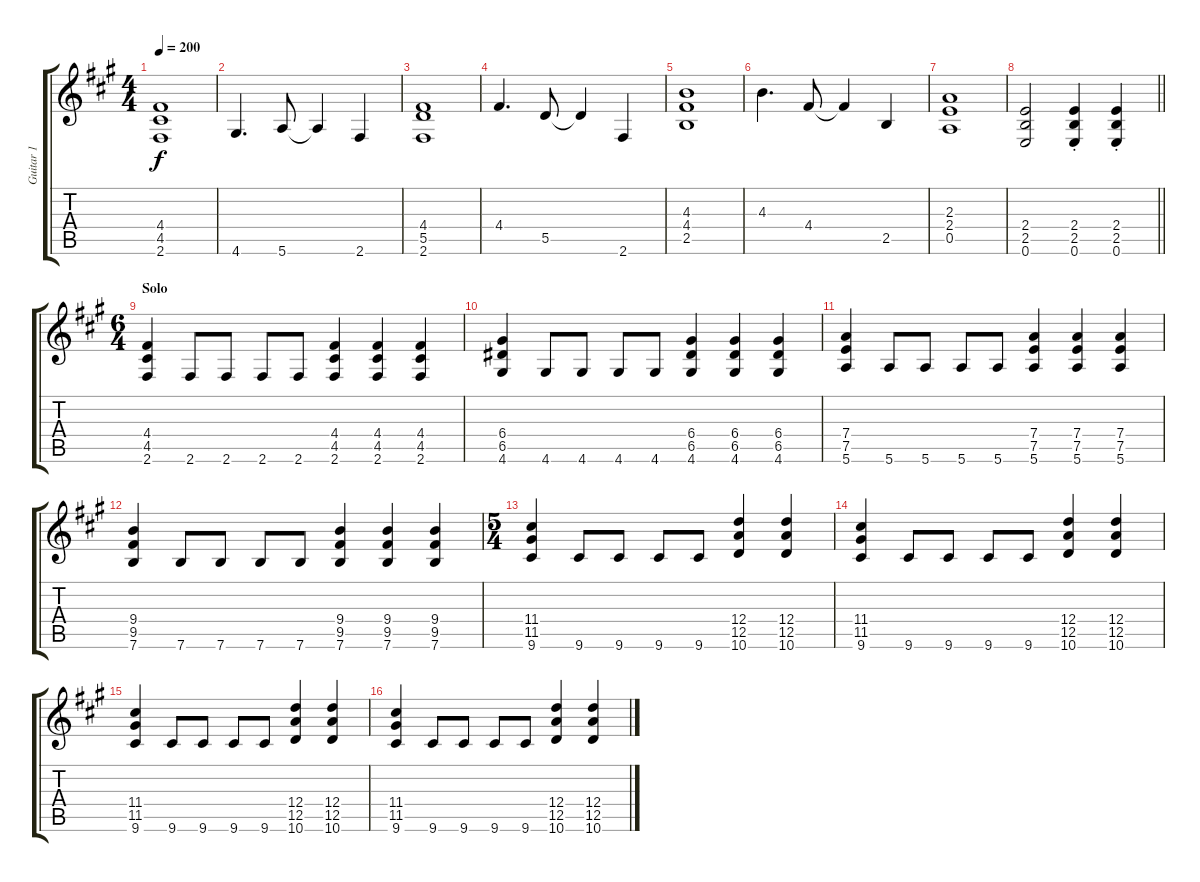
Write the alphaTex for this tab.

\track ("Guitar 1" "Guitar 1") {instrument overdrivenguitar}
\staff {score tabs}
\tuning (E4 B3 G3 D3 A2 E2) {hide}
\ts (4 4)
\tempo 200
\clef g2
\ks f#minor
(4.4 4.5 2.6).1{dy f} |
4.6.4{d} 5.6.8 5.6{t}.4 2.6.4 |
(4.4 5.5 2.6).1 |
4.4.4{d} 5.5.8 5.5{t}.4 2.6.4 |
(4.3 4.4 2.5).1 |
4.3.4{d} 4.4.8 4.4{t}.4 2.5.4 |
(2.3 2.4 0.5).1 |
\barLineRight lightlight
(2.4 2.5 0.6).2 (2.4 2.5 0.6{st}).4 (2.4 2.5 0.6{st}).4 |
\ts (6 4)
\section ("" "Solo")
(4.4 4.5 2.6).4 2.6.8 2.6.8 2.6.8 2.6.8 (4.4 4.5 2.6).4 (4.4 4.5 2.6).4 (4.4 4.5 2.6).4 |
(6.4 6.5 4.6).4 4.6.8 4.6.8 4.6.8 4.6.8 (6.4 6.5 4.6).4 (6.4 6.5 4.6).4 (6.4 6.5 4.6).4 |
(7.4 7.5 5.6).4 5.6.8 5.6.8 5.6.8 5.6.8 (7.4 7.5 5.6).4 (7.4 7.5 5.6).4 (7.4 7.5 5.6).4 |
(9.4 9.5 7.6).4 7.6.8 7.6.8 7.6.8 7.6.8 (9.4 9.5 7.6).4 (9.4 9.5 7.6).4 (9.4 9.5 7.6).4 |
\ts (5 4)
(11.4 11.5 9.6).4 9.6.8 9.6.8 9.6.8 9.6.8 (12.4 12.5 10.6).4 (12.4 12.5 10.6).4 |
(11.4 11.5 9.6).4 9.6.8 9.6.8 9.6.8 9.6.8 (12.4 12.5 10.6).4 (12.4 12.5 10.6).4 |
(11.4 11.5 9.6).4 9.6.8 9.6.8 9.6.8 9.6.8 (12.4 12.5 10.6).4 (12.4 12.5 10.6).4 |
(11.4 11.5 9.6).4 9.6.8 9.6.8 9.6.8 9.6.8 (12.4 12.5 10.6).4 (12.4 12.5 10.6).4
